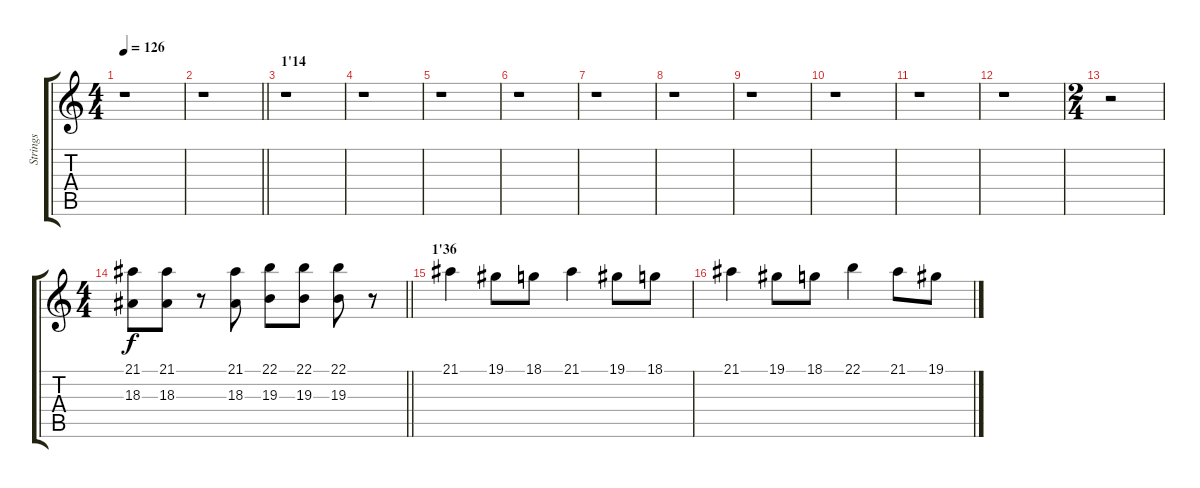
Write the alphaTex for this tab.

\track ("Strings" "Strings") {instrument stringensemble2}
\staff {score tabs}
\tuning (Db4 Ab3 E3 B2 Gb2 Db2) {hide}
\ts (4 4)
\tempo 126
\clef g2
\ks c
r.1{dy f} |
\barLineRight lightlight
r.1 |
\section ("" "1'14")
r.1 |
r.1 |
r.1 |
r.1 |
r.1 |
r.1 |
r.1 |
r.1 |
r.1 |
r.1 |
\ts (2 4)
r.2 |
\ts (4 4)
\barLineRight lightlight
(21.1 18.3).8{beam merge} (21.1 18.3).8 r.8 (21.1 18.3).8 (22.1 19.3).8 (22.1 19.3).8 (22.1 19.3).8 r.8 |
\section ("" "1'36")
21.1.4{volume 10 instrument stringensemble1} 19.1.8 18.1.8 21.1.4 19.1.8 18.1.8 |
21.1.4 19.1.8 18.1.8 22.1.4 21.1.8 19.1.8
